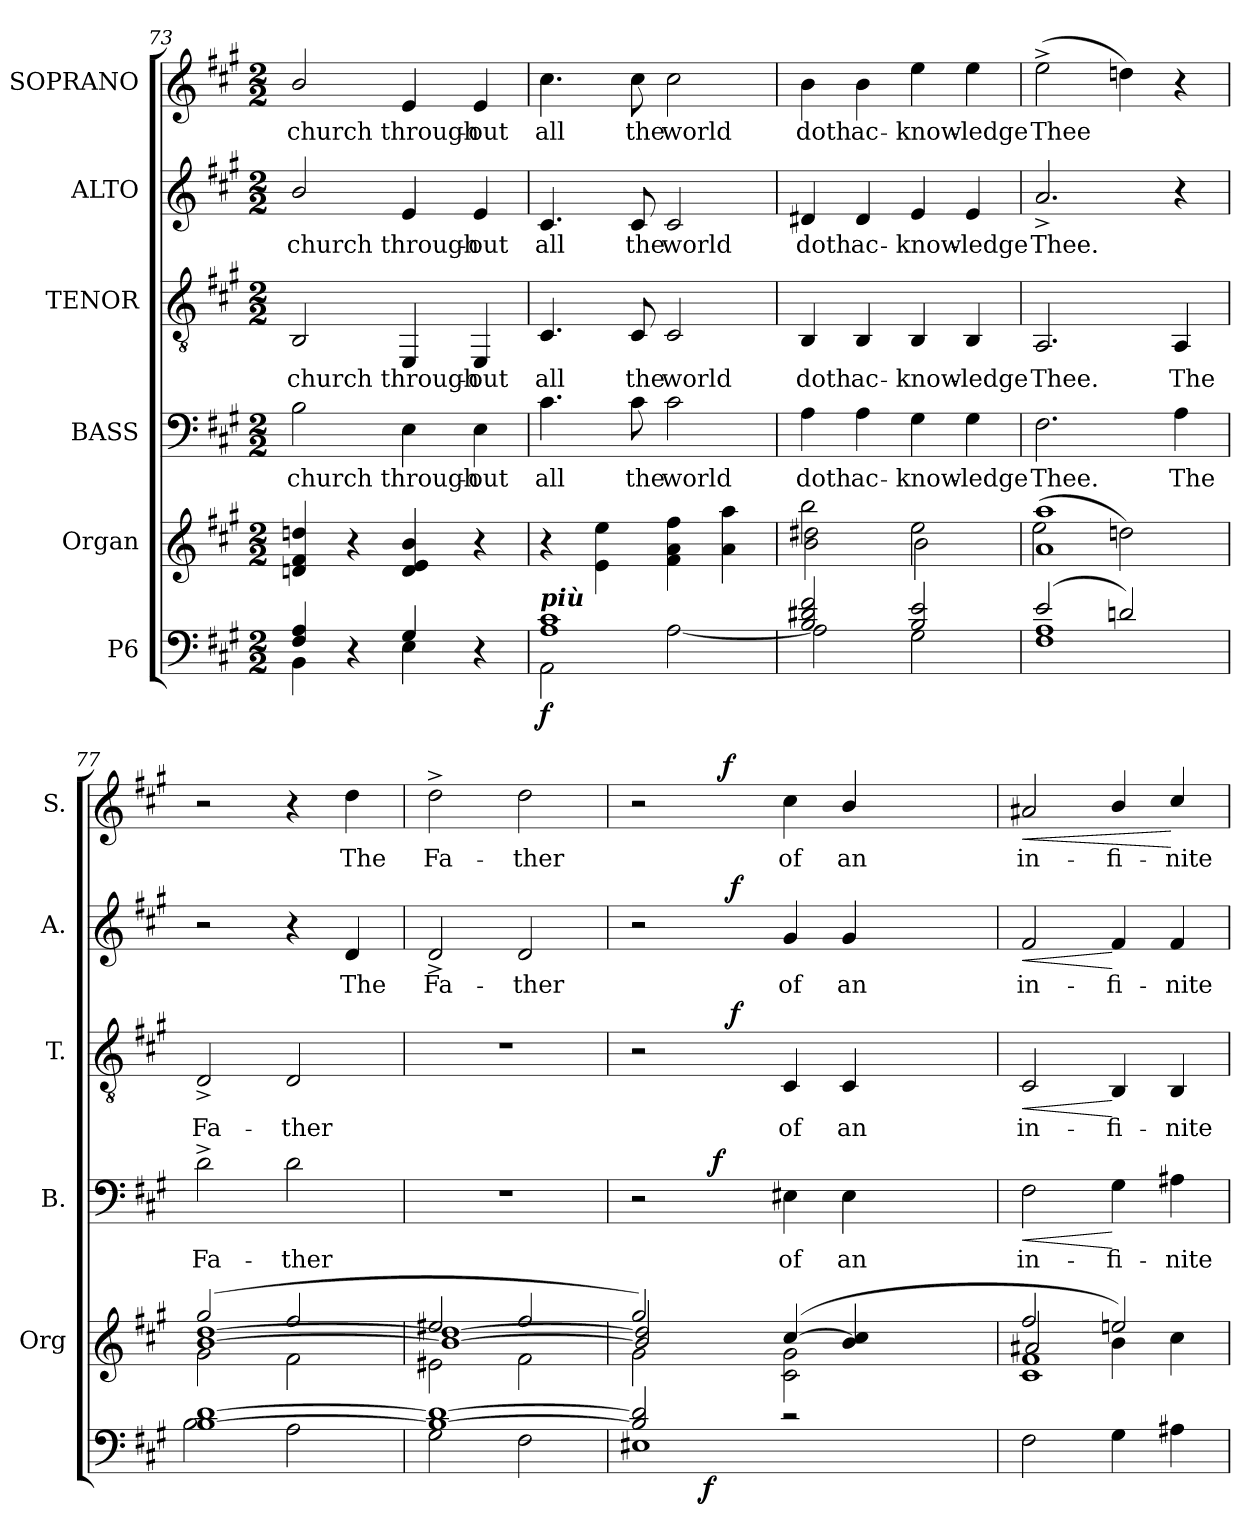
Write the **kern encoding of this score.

**kern	**dynam	**kern	**kern	**text	**dynam	**kern	**text	**dynam	**kern	**text	**dynam	**kern	**text	**dynam
*part6	*part6	*part5	*part4	*part4	*part4	*part3	*part3	*part3	*part2	*part2	*part2	*part1	*part1	*part1
*staff6	*staff6	*staff5	*staff4	*staff4	*staff4	*staff3	*staff3	*staff3	*staff2	*staff2	*staff2	*staff1	*staff1	*staff1
*I"P6	*	*I"Organ	*I"BASS	*	*	*I"TENOR	*	*	*I"ALTO	*	*	*I"SOPRANO	*	*
*	*	*I'Org	*I'B.	*	*	*I'T.	*	*	*I'A.	*	*	*I'S.	*	*
*clefF4	*	*clefG2	*clefF4	*	*	*clefGv2	*	*	*clefG2	*	*	*clefG2	*	*
*k[f#c#g#]	*	*k[f#c#g#]	*k[f#c#g#]	*	*	*k[f#c#g#]	*	*	*k[f#c#g#]	*	*	*k[f#c#g#]	*	*
*A:	*	*A:	*A:	*	*	*A:	*	*	*A:	*	*	*A:	*	*
*M2/2	*	*M2/2	*M2/2	*	*	*M2/2	*	*	*M2/2	*	*	*M2/2	*	*
=73	=73	=73	=73	=73	=73	=73	=73	=73	=73	=73	=73	=73	=73	=73
*^	*	*	*	*	*	*	*	*	*	*	*	*	*	*
!	!	!	!	!	!LO:LY:b:color=#000000	!	!	!	!	!	!	!	!	!	!
!	!	!	!	!	!	!	!	!LO:LY:b:color=#000000	!	!	!	!	!	!	!
!	!	!	!	!	!	!	!	!	!	!	!LO:LY:b:color=#000000	!	!	!	!
!	!	!	!	!	!	!	!	!	!	!	!	!	!	!LO:LY:b:color=#000000	!
4F#i/ 4Ai	4BBi\	.	4dni/ 4f#i 4ddni	2Bi\	church	.	2BBi/	church	.	2bi/	church	.	2bi/	church	.
4r	4ryy	.	4r	.	.	.	.	.	.	.	.	.	.	.	.
!	!	!	!	!	!LO:LY:b:color=#000000	!	!	!	!	!	!	!	!	!	!
!	!	!	!	!	!	!	!	!LO:LY:b:color=#000000	!	!	!	!	!	!	!
!	!	!	!	!	!	!	!	!	!	!	!LO:LY:b:color=#000000	!	!	!	!
!	!	!	!	!	!	!	!	!	!	!	!	!	!	!LO:LY:b:color=#000000	!
4G#i/	4Ei\	.	4di/ 4ei 4bi	4Ei\	through-	.	4EEi/	through-	.	4ei/	through-	.	4ei/	through-	.
!	!	!	!	!	!LO:LY:b:color=#000000	!	!	!	!	!	!	!	!	!	!
!	!	!	!	!	!	!	!	!LO:LY:b:color=#000000	!	!	!	!	!	!	!
!	!	!	!	!	!	!	!	!	!	!	!LO:LY:b:color=#000000	!	!	!	!
!	!	!	!	!	!	!	!	!	!	!	!	!	!	!LO:LY:b:color=#000000	!
4r	4ryy	.	4r	4Ei\	-out	.	4EEi/	-out	.	4ei/	-out	.	4ei/	-out	.
!!LO:PB:g=z
=74	=74	=74	=74	=74	=74	=74	=74	=74	=74	=74	=74	=74	=74	=74	=74
!	!	!	!	!	!LO:LY:b:color=#000000	!	!	!	!	!	!	!	!	!	!
!	!	!	!	!	!	!	!	!LO:LY:b:color=#000000	!	!	!	!	!	!	!
!	!	!	!	!	!	!	!	!	!	!	!LO:LY:b:color=#000000	!	!	!	!
!LO:TX:a:Bi:t=più	!	!	!	!	!	!	!	!	!	!	!	!	!	!	!
!	!	!	!	!	!	!	!	!	!	!	!	!	!	!LO:LY:b:color=#000000	!
1Ai 1c#i	2AAi\	f	4r	4.c#i\	all	.	4.C#i/	all	.	4.c#i/	all	.	4.cc#i\	all	.
.	.	.	4ei\ 4eei	.	.	.	.	.	.	.	.	.	.	.	.
!	!	!	!	!	!LO:LY:b:color=#000000	!	!	!	!	!	!	!	!	!	!
!	!	!	!	!	!	!	!	!LO:LY:b:color=#000000	!	!	!	!	!	!	!
!	!	!	!	!	!	!	!	!	!	!	!LO:LY:b:color=#000000	!	!	!	!
!	!	!	!	!	!	!	!	!	!	!	!	!	!	!LO:LY:b:color=#000000	!
.	.	.	.	8c#i\	the	.	8C#i/	the	.	8c#i/	the	.	8cc#i\	the	.
!	!	!	!	!	!LO:LY:b:color=#000000	!	!	!	!	!	!	!	!	!	!
!	!	!	!	!	!	!	!	!LO:LY:b:color=#000000	!	!	!	!	!	!	!
!	!	!	!	!	!	!	!	!	!	!	!LO:LY:b:color=#000000	!	!	!	!
!	!	!	!	!	!	!	!	!	!	!	!	!	!	!LO:LY:b:color=#000000	!
.	[2Ai\	.	4f#i\ 4ai 4ff#i	2c#i\	world	.	2C#i/	world	.	2c#i/	world	.	2cc#i\	world	.
.	.	.	4ai\ 4aai	.	.	.	.	.	.	.	.	.	.	.	.
=75	=75	=75	=75	=75	=75	=75	=75	=75	=75	=75	=75	=75	=75	=75	=75
*	*	*	*^	*	*	*	*	*	*	*	*	*	*	*	*
!	!	!	!	!	!	!LO:LY:b:color=#000000	!	!	!	!	!	!	!	!	!	!
!	!	!	!	!	!	!	!	!	!LO:LY:b:color=#000000	!	!	!	!	!	!	!
!	!	!	!	!	!	!	!	!	!	!	!	!LO:LY:b:color=#000000	!	!	!	!
!	!	!	!	!	!	!	!	!	!	!	!	!	!	!	!LO:LY:b:color=#000000	!
2Bi/ 2d#Xi 2f#i	2Ai\]	.	2bbi\	2bi\ 2dd#Xi	4Ai\	doth	.	4BBi/	doth	.	4d#Xi/	doth	.	4bi\	doth	.
!	!	!	!	!	!	!LO:LY:b:color=#000000	!	!	!	!	!	!	!	!	!	!
!	!	!	!	!	!	!	!	!	!LO:LY:b:color=#000000	!	!	!	!	!	!	!
!	!	!	!	!	!	!	!	!	!	!	!	!LO:LY:b:color=#000000	!	!	!	!
!	!	!	!	!	!	!	!	!	!	!	!	!	!	!	!LO:LY:b:color=#000000	!
.	.	.	.	.	4Ai\	ac-	.	4BBi/	ac-	.	4d#i/	ac-	.	4bi\	ac-	.
!	!	!	!	!	!	!LO:LY:b:color=#000000	!	!	!	!	!	!	!	!	!	!
!	!	!	!	!	!	!	!	!	!LO:LY:b:color=#000000	!	!	!	!	!	!	!
!	!	!	!	!	!	!	!	!	!	!	!	!LO:LY:b:color=#000000	!	!	!	!
!	!	!	!	!	!	!	!	!	!	!	!	!	!	!	!LO:LY:b:color=#000000	!
2Bi/ 2ei	2G#i\	.	2eei\	2bi\	4G#i\	-know-	.	4BBi/	-know-	.	4ei/	-know-	.	4eei\	-know-	.
!	!	!	!	!	!	!LO:LY:b:color=#000000	!	!	!	!	!	!	!	!	!	!
!	!	!	!	!	!	!	!	!	!LO:LY:b:color=#000000	!	!	!	!	!	!	!
!	!	!	!	!	!	!	!	!	!	!	!	!LO:LY:b:color=#000000	!	!	!	!
!	!	!	!	!	!	!	!	!	!	!	!	!	!	!	!LO:LY:b:color=#000000	!
.	.	.	.	.	4G#i\	-ledge	.	4BBi/	-ledge	.	4ei/	-ledge	.	4eei\	-ledge	.
=76	=76	=76	=76	=76	=76	=76	=76	=76	=76	=76	=76	=76	=76	=76	=76	=76
*	*	*	*	*^	*	*	*	*	*	*	*	*	*	*	*	*
!	!	!	!	!	!	!	!LO:LY:b:color=#000000	!	!	!	!	!	!	!	!	!	!
!	!	!	!	!	!	!	!	!	!	!LO:LY:b:color=#000000	!	!	!	!	!	!	!
!	!	!	!	!	!	!	!	!	!	!	!	!	!LO:LY:b:color=#000000	!	!	!	!
!	!	!	!	!	!	!	!	!	!	!	!	!	!	!	!	!LO:LY:b:color=#000000	!
(2ei/	1F#i 1Ai	.	1aai	1ai	(2eei\	2.F#i\	Thee.	.	2.AAi/	Thee.	.	2.a^i/	Thee.	.	(2ee^i\	Thee	.
2dni/)	.	.	.	.	2ddni\)	.	.	.	.	.	.	.	.	.	4ddni\)	.	.
!	!	!	!	!	!	!	!LO:LY:b:color=#000000	!	!	!	!	!	!	!	!	!	!
!	!	!	!	!	!	!	!	!	!	!LO:LY:b:color=#000000	!	!	!	!	!	!	!
.	.	.	.	.	.	4Ai\	The	.	4AAi/	The	.	4r	.	.	4r	.	.
=77	=77	=77	=77	=77	=77	=77	=77	=77	=77	=77	=77	=77	=77	=77	=77	=77	=77
!	!	!	!	!	!	!	!LO:LY:b:color=#000000	!	!	!	!	!	!	!	!	!	!
!	!	!	!	!	!	!	!	!	!	!LO:LY:b:color=#000000	!	!	!	!	!	!	!
[1Bi [1di	2Bi\	.	(2gg#i/	2g#i\	[1bi [1ddi	2d^i\	Fa-	.	2D^i/	Fa-	.	2r	.	.	2r	.	.
!	!	!	!	!	!	!	!LO:LY:b:color=#000000	!	!	!	!	!	!	!	!	!	!
!	!	!	!	!	!	!	!	!	!	!LO:LY:b:color=#000000	!	!	!	!	!	!	!
.	2Ai\	.	2ff#i/	2f#i\	.	2di\	-ther	.	2Di/	-ther	.	4r	.	.	4r	.	.
!	!	!	!	!	!	!	!	!	!	!	!	!	!LO:LY:b:color=#000000	!	!	!	!
!	!	!	!	!	!	!	!	!	!	!	!	!	!	!	!	!LO:LY:b:color=#000000	!
.	.	.	.	.	.	.	.	.	.	.	.	4di/	The	.	4ddi\	The	.
=78	=78	=78	=78	=78	=78	=78	=78	=78	=78	=78	=78	=78	=78	=78	=78	=78	=78
!	!	!	!	!	!	!	!	!	!	!	!	!	!LO:LY:b:color=#000000	!	!	!	!
!	!	!	!	!	!	!	!	!	!	!	!	!	!	!	!	!LO:LY:b:color=#000000	!
1Bi_ 1di_	2G#i\	.	2ee#Xi/	2e#Xi\	1bi_ 1ddi_	1r	.	.	1r	.	.	2d^i/	Fa-	.	2dd^i\	Fa-	.
!	!	!	!	!	!	!	!	!	!	!	!	!	!LO:LY:b:color=#000000	!	!	!	!
!	!	!	!	!	!	!	!	!	!	!	!	!	!	!	!	!LO:LY:b:color=#000000	!
.	2F#i\	.	2ff#i/	2f#i\	.	.	.	.	.	.	.	2di/	-ther	.	2ddi\	-ther	.
=79	=79	=79	=79	=79	=79	=79	=79	=79	=79	=79	=79	=79	=79	=79	=79	=79	=79
*	*^	*	*	*	*	*^	*	*	*^	*	*	*^	*	*	*^	*	*
2Bi/] 2di]	1E#Xi	4ryy	.	2gg#i/)	2g#i\	2bi/] 2ddi]	2r	4ryy	.	.	2r	4ryy	.	.	2r	4ryy	.	.	2r	4ryy	.	.
.	.	128ryy	.	.	.	.	.	64ryy	.	.	.	32ryy	.	.	.	32ryy	.	.	.	32ryy	.	.
.	.	256ryy	.	.	.	.	.	.	.	.	.	.	.	.	.	.	.	.	.	.	.	.
.	.	1024ryy	.	.	.	.	.	.	.	.	.	.	.	.	.	.	.	.	.	.	.	.
.	.	2ryy	f	.	.	.	.	.	.	.	.	.	.	.	.	.	.	.	.	.	.	.
.	.	.	.	.	.	.	.	256.ryy	.	.	.	.	.	.	.	.	.	.	.	.	.	.
.	.	.	.	.	.	.	.	2ryy	.	f	.	.	.	.	.	.	.	.	.	.	.	.
.	.	.	.	.	.	.	.	.	.	.	.	128ryy	.	.	.	128ryy	.	.	.	512ryy	.	.
.	.	.	.	.	.	.	.	.	.	.	.	.	.	.	.	.	.	.	.	2ryy	.	f
.	.	.	.	.	.	.	.	.	.	.	.	1024ryy	.	.	.	1024ryy	.	.	.	.	.	.
.	.	.	.	.	.	.	.	.	.	.	.	2ryy	.	f	.	2ryy	.	f	.	.	.	.
!	!	!	!	!	!	!	!	!	!LO:LY:b:color=#000000	!	!	!	!	!	!	!	!	!	!	!	!	!
!	!	!	!	!	!	!	!	!	!	!	!	!	!LO:LY:b:color=#000000	!	!	!	!	!	!	!	!	!
!	!	!	!	!	!	!	!	!	!	!	!	!	!	!	!	!	!LO:LY:b:color=#000000	!	!	!	!	!
!	!	!	!	!	!	!	!	!	!	!	!	!	!	!	!	!	!	!	!	!	!LO:LY:b:color=#000000	!
2r	.	.	.	([4cc#i/	2c#i\ 2g#i	2ryy	4E#Xi\	.	of	.	4C#i/	.	of	.	4g#i/	.	of	.	4cc#i\	.	of	.
!	!	!	!	!	!	!	!	!	!LO:LY:b:color=#000000	!	!	!	!	!	!	!	!	!	!	!	!	!
!	!	!	!	!	!	!	!	!	!	!	!	!	!LO:LY:b:color=#000000	!	!	!	!	!	!	!	!	!
!	!	!	!	!	!	!	!	!	!	!	!	!	!	!	!	!	!LO:LY:b:color=#000000	!	!	!	!	!
!	!	!	!	!	!	!	!	!	!	!	!	!	!	!	!	!	!	!	!	!	!LO:LY:b:color=#000000	!
.	.	.	.	4bi/ 4cc#i]	.	.	4E#i\	.	an	.	4C#i/	.	an	.	4g#i/	.	an	.	4bi/	.	an	.
.	.	8ryy	.	.	.	.	.	.	.	.	.	.	.	.	.	.	.	.	.	.	.	.
.	.	.	.	.	.	.	.	8ryy	.	.	.	.	.	.	.	.	.	.	.	.	.	.
.	.	.	.	.	.	.	.	.	.	.	.	.	.	.	.	.	.	.	.	8ryy	.	.
.	.	.	.	.	.	.	.	.	.	.	.	8ryy	.	.	.	8ryy	.	.	.	.	.	.
.	.	16ryy	.	.	.	.	.	.	.	.	.	.	.	.	.	.	.	.	.	.	.	.
.	.	.	.	.	.	.	.	16ryy	.	.	.	.	.	.	.	.	.	.	.	.	.	.
.	.	.	.	.	.	.	.	.	.	.	.	.	.	.	.	.	.	.	.	16ryy	.	.
.	.	.	.	.	.	.	.	.	.	.	.	16ryy	.	.	.	16ryy	.	.	.	.	.	.
.	.	32ryy	.	.	.	.	.	.	.	.	.	.	.	.	.	.	.	.	.	.	.	.
.	.	.	.	.	.	.	.	32ryy	.	.	.	.	.	.	.	.	.	.	.	.	.	.
.	.	.	.	.	.	.	.	.	.	.	.	.	.	.	.	.	.	.	.	64...ryy	.	.
.	.	.	.	.	.	.	.	.	.	.	.	64ryy	.	.	.	64ryy	.	.	.	.	.	.
.	.	64ryy	.	.	.	.	.	.	.	.	.	.	.	.	.	.	.	.	.	.	.	.
.	.	.	.	.	.	.	.	128ryy	.	.	.	.	.	.	.	.	.	.	.	.	.	.
.	.	.	.	.	.	.	.	.	.	.	.	256..ryy	.	.	.	256..ryy	.	.	.	.	.	.
.	.	512.ryy	.	.	.	.	.	.	.	.	.	.	.	.	.	.	.	.	.	.	.	.
.	.	.	.	.	.	.	.	512ryy	.	.	.	.	.	.	.	.	.	.	.	.	.	.
*	*	*	*	*	*	*	*v	*v	*	*	*	*	*	*	*v	*v	*	*	*v	*v	*	*
*v	*v	*v	*	*	*	*	*	*	*	*v	*v	*	*	*	*	*	*	*	*
!!LO:LB:g=z
=80	=80	=80	=80	=80	=80	=80	=80	=80	=80	=80	=80	=80	=80	=80	=80	=80
*^	*	*	*	*	*^	*	*	*^	*	*	*^	*	*	*^	*	*
*	*^	*	*	*	*	*	*	*	*	*	*	*	*	*	*	*	*	*	*	*	*
!	!	!	!	!	!	!	!	!	!LO:LY:b:color=#000000	!LO:HP:b	!	!	!	!	!	!	!	!	!	!	!	!
*	*	*	*	*	*	*	*v	*v	*	*	*	*	*	*	*v	*v	*	*	*v	*v	*	*
*v	*v	*v	*	*	*	*	*	*	*	*v	*v	*	*	*	*	*	*	*	*
*^	*	*	*	*	*^	*	*	*^	*	*	*^	*	*	*^	*	*
*	*^	*	*	*	*	*	*	*	*	*	*	*	*	*	*	*	*	*	*	*	*
!	!	!	!	!	!	!	!	!	!	!	!	!	!LO:LY:b:color=#000000	!LO:HP:b	!	!	!	!	!	!	!	!
*	*	*	*	*	*	*	*v	*v	*	*	*	*	*	*	*v	*v	*	*	*v	*v	*	*
*v	*v	*v	*	*	*	*	*	*	*	*v	*v	*	*	*	*	*	*	*	*
*^	*	*	*	*	*^	*	*	*^	*	*	*^	*	*	*^	*	*
*	*^	*	*	*	*	*	*	*	*	*	*	*	*	*	*	*	*	*	*	*	*
!	!	!	!	!	!	!	!	!	!	!	!	!	!	!	!	!	!LO:LY:b:color=#000000	!LO:HP:b	!	!	!	!
*	*	*	*	*	*	*	*v	*v	*	*	*	*	*	*	*v	*v	*	*	*v	*v	*	*
*v	*v	*v	*	*	*	*	*	*	*	*v	*v	*	*	*	*	*	*	*	*
*^	*	*	*	*	*^	*	*	*^	*	*	*^	*	*	*^	*	*
*	*^	*	*	*	*	*	*	*	*	*	*	*	*	*	*	*	*	*	*	*	*
!	!	!	!	!	!	!	!	!	!	!	!	!	!	!	!	!	!	!	!	!	!LO:LY:b:color=#000000	!LO:HP:b
*	*	*	*	*	*	*	*v	*v	*	*	*	*	*	*	*v	*v	*	*	*v	*v	*	*
*v	*v	*v	*	*	*	*	*	*	*	*v	*v	*	*	*	*	*	*	*	*
2F#i\	.	2ff#i/	1c#i 1f#i	2a#Xi/	2F#i\	in-	<	2C#i/	in-	<	2f#i/	in-	<	2a#Xi/	in-	<
!	!	!	!	!	!	!LO:LY:b:color=#000000	!	!	!	!	!	!	!	!	!	!
!	!	!	!	!	!	!	!	!	!LO:LY:b:color=#000000	!	!	!	!	!	!	!
!	!	!	!	!	!	!	!	!	!	!	!	!LO:LY:b:color=#000000	!	!	!	!
!	!	!	!	!	!	!	!	!	!	!	!	!	!	!	!LO:LY:b:color=#000000	!
4G#i\	.	2eeni/)	.	4bi\	4G#i\	-fi-	[	4BBi/	-fi-	[	4f#i/	-fi-	[	4bi/	-fi-	.
!	!	!	!	!	!	!LO:LY:b:color=#000000	!	!	!	!	!	!	!	!	!	!
!	!	!	!	!	!	!	!	!	!LO:LY:b:color=#000000	!	!	!	!	!	!	!
!	!	!	!	!	!	!	!	!	!	!	!	!LO:LY:b:color=#000000	!	!	!	!
!	!	!	!	!	!	!	!	!	!	!	!	!	!	!	!LO:LY:b:color=#000000	!
4A#Xi\	.	.	.	4cc#i\	4A#Xi\	-nite	.	4BBi/	-nite	.	4f#i/	-nite	.	4cc#i/	-nite	[
*	*	*v	*v	*v	*	*	*	*	*	*	*	*	*	*	*	*
=	=	=	=	=	=	=	=	=	=	=	=	=	=	=
*-	*-	*-	*-	*-	*-	*-	*-	*-	*-	*-	*-	*-	*-	*-
